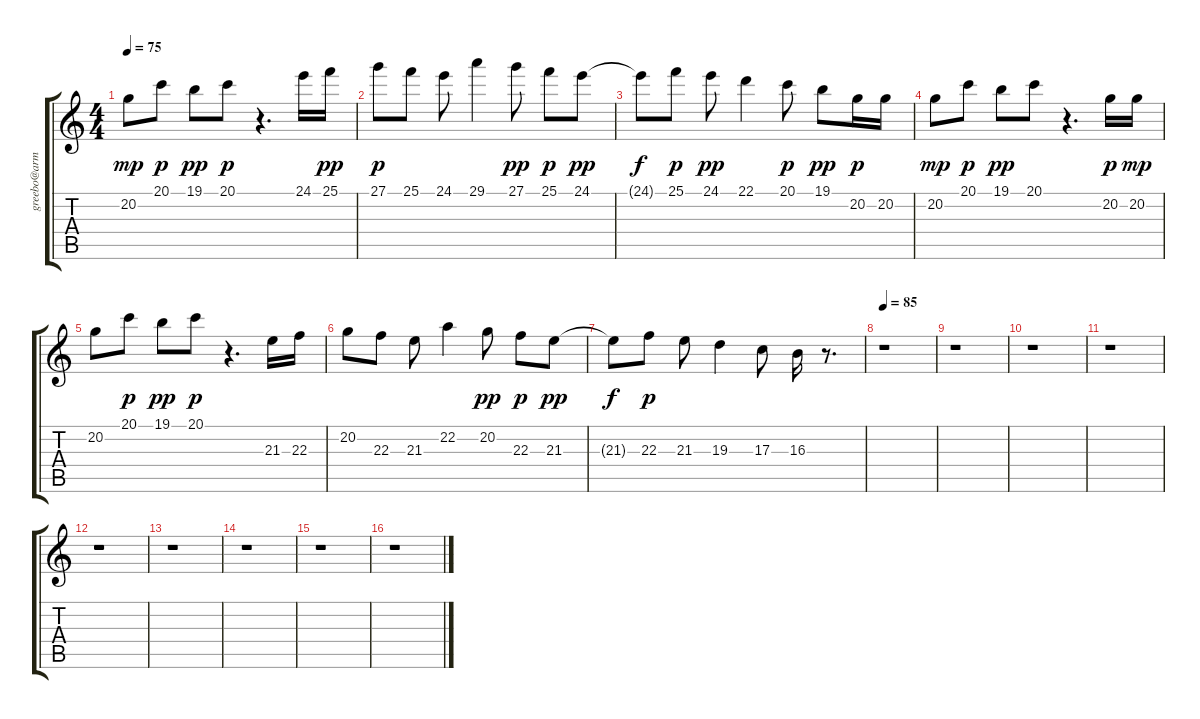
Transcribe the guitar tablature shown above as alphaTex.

\track ("" "greebo@arm") {instrument brightacousticpiano}
\staff {score tabs}
\tuning (E4 B3 G3 D3 A2 E2) {hide}
\ts (4 4)
\tempo 75
\clef g2
\ks c
20.2.8{dy mp} 20.1.8{dy p} 19.1.8{dy pp} 20.1.8{dy p} r.4{d} 24.1.16 25.1.16{dy pp} |
27.1.8{dy p} 25.1.8 24.1.8 29.1.4 27.1.8{dy pp} 25.1.8{dy p} 24.1.8{dy pp} |
24.1{t}.8{dy f} 25.1.8{dy p} 24.1.8{dy pp} 22.1.4 20.1.8{dy p} 19.1.8{dy pp} 20.2.16{dy p} 20.2.16 |
20.2.8{dy mp} 20.1.8{dy p} 19.1.8{dy pp} 20.1.8 r.4{d} 20.2.16{dy p} 20.2.16{dy mp} |
20.2.8 20.1.8{dy p} 19.1.8{dy pp} 20.1.8{dy p} r.4{d} 21.3.16 22.3.16 |
20.2.8 22.3.8 21.3.8 22.2.4 20.2.8{dy pp} 22.3.8{dy p} 21.3.8{dy pp} |
21.3{t}.8{dy f} 22.3.8{dy p} 21.3.8 19.3.4 17.3.8 16.3.16 r.8{d} |
\tempo 85
r.1 |
r.1 |
r.1 |
r.1 |
r.1 |
r.1 |
r.1 |
r.1 |
r.1
